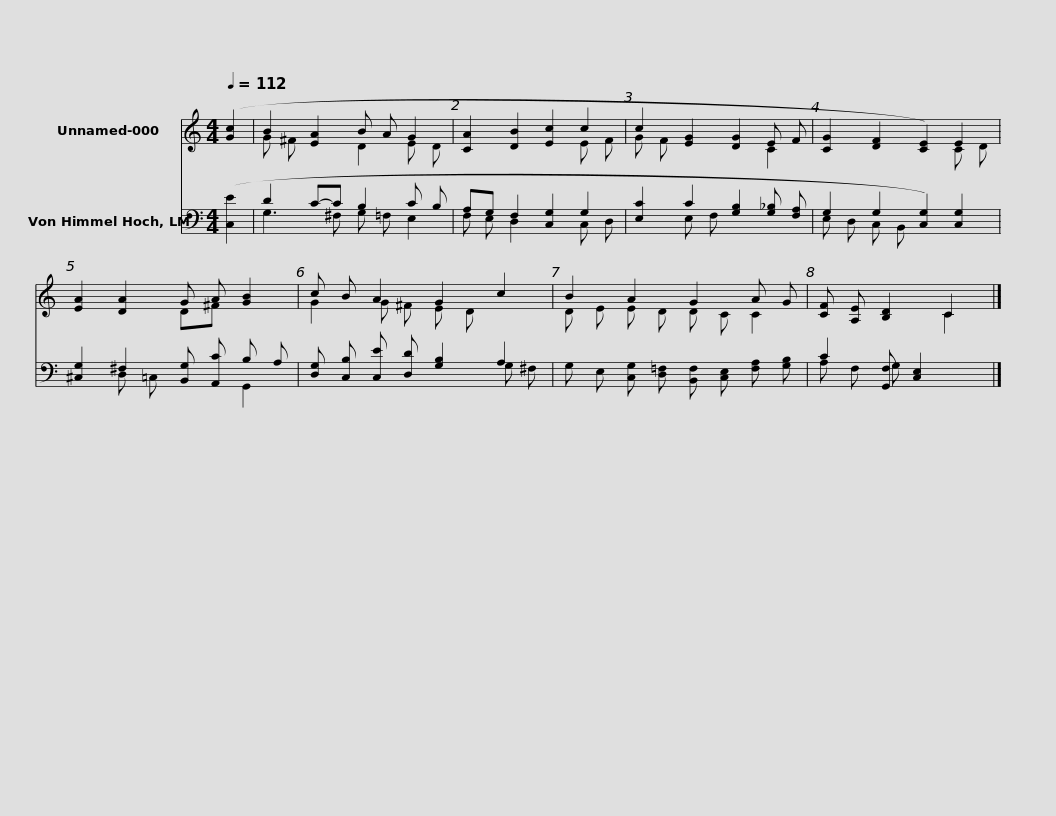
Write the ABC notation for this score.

X:1
%%score ( 1 2 ) ( 3 4 )
L:1/8
Q:1/4=112
M:4/4
I:linebreak $
K:C
V:1 treble
V:2 treble
V:3 bass
V:4 bass
V:1
 ([Gc]2 | B2 [EA]2 B A G2 | [CA]2 [DB]2 [Ec]2 c2 | c2 [EG]2 [DG]2 E F |$ [CG]2 [DF]2 [CE]2) E2 | %5
 [EA]2 [DA]2 G A [GB]2 | c B A2 G2 c2 | B2 A2 G2 A G |$ [CF] [A,E] [B,D]2 C2 |] %9
V:2
 x2 | G ^F x2 D2 E D | x6 E F | G F x4 C2 |$ x6 C D | %5
 x4 D^F x2 | G2 G ^F E D x2 | D E E D D C C2 |$ x4 C2 |] %9
V:3
 ([C,E]2 | D2 C-C B,2 C B, | A,G, F,2 [C,G,]2 G,2 | [E,C]2 C2 [G,B,]2 [G,_B,] [F,A,] |$ G,2 G,2 [C,G,]2) [C,G,]2 | %5
 [^C,G,]2 ^F,2 [B,,G,] [A,,C] B, A, | [D,G,] [C,B,] [C,E] [D,D] [G,B,]2 A,2 | G, E, [C,G,] [D,=F,] [B,,F,] [C,E,] [F,A,] [G,B,] |$ C2 [G,,F,] [C,E,]2 x |] %9
V:4
 x2 | G,3 ^F, G, =F, E,2 | F, E, D,2 x2 C, D, | x2 E, F, x4 |$ E, D, C, B,, x4 | %5
 x2 D, =C, x2 G,,2 | x6 G, ^F, | x8 |$ A, F, G, x3 |] %9
